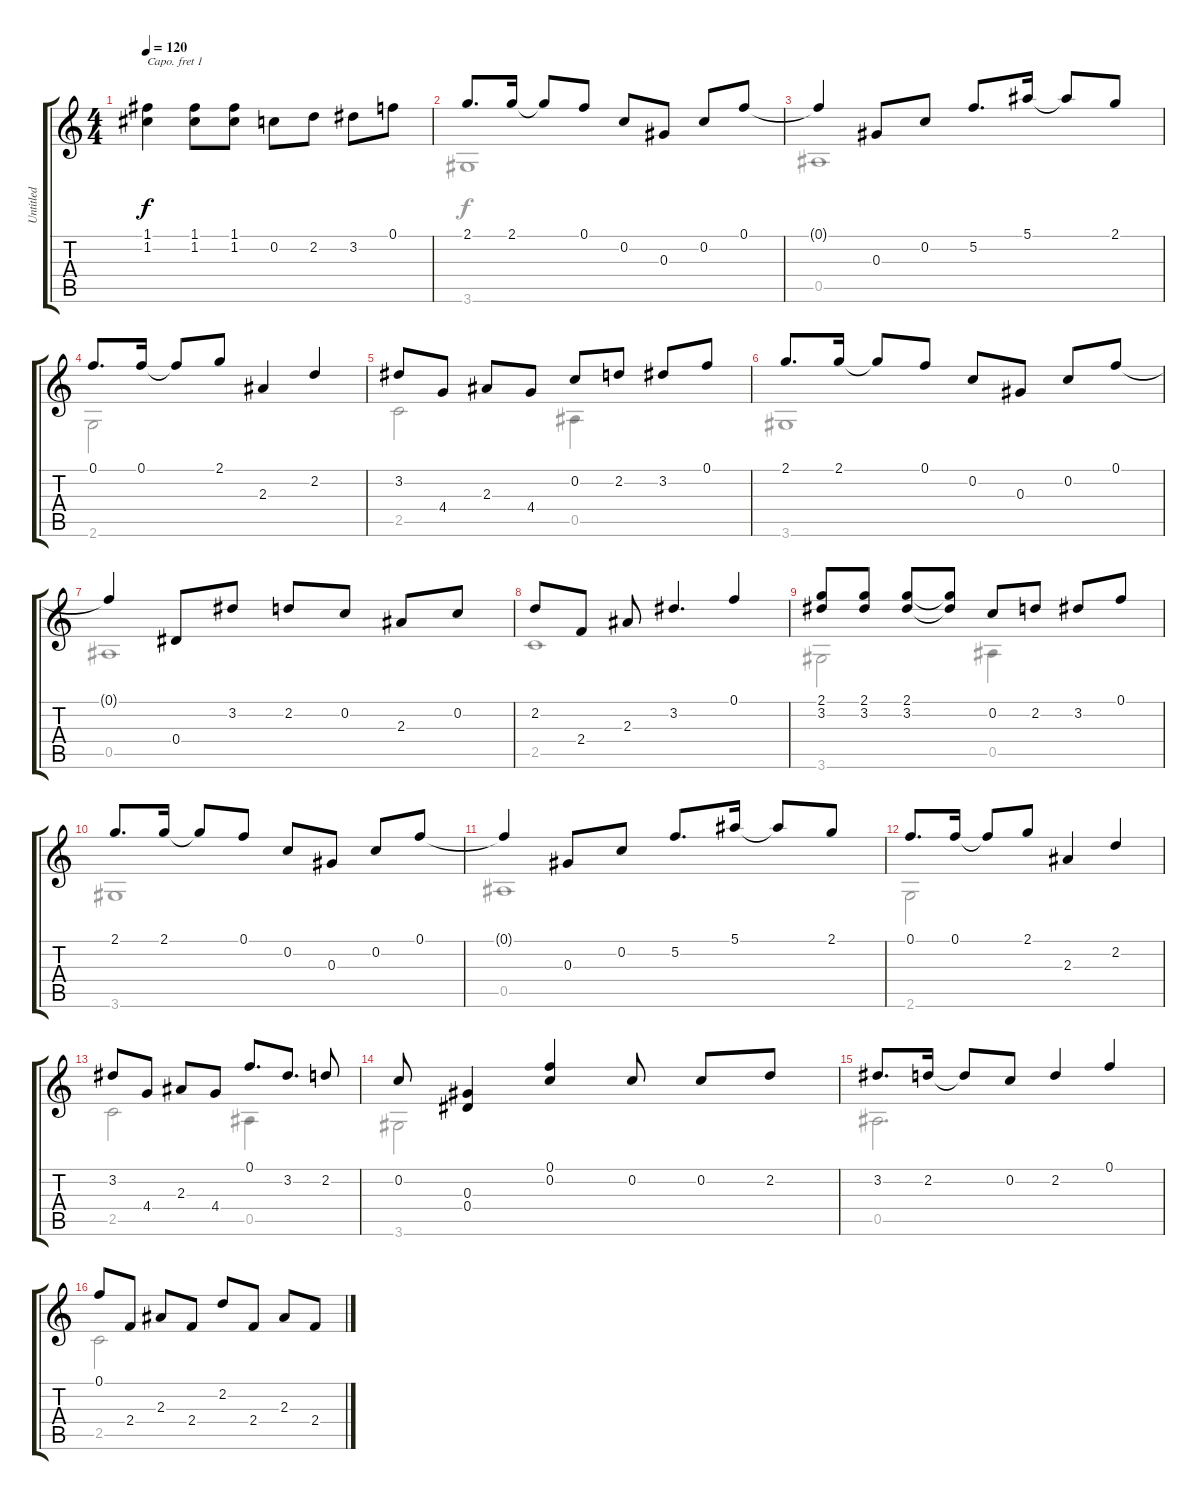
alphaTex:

\track ("Untitled" "Untitled") {instrument acousticguitarnylon}
\staff {score tabs}
\capo 1
\tuning (E4 B3 G3 D3 A2 E2) {hide}
\voice
\ts (4 4)
\tempo 120
\clef g2
\ks c
(1.1 1.2).4{dy f} (1.1 1.2).8 (1.1 1.2).8 0.2.8 2.2.8 3.2.8 0.1.8 |
2.1.8{d} 2.1.16 2.1{t}.8 0.1.8 0.2.8 0.3.8 0.2.8 0.1.8 |
0.1{t}.4 0.3.8 0.2.8 5.2.8{d} 5.1.16 5.1{t}.8 2.1.8 |
0.1.8{d} 0.1.16 0.1{t}.8 2.1.8 2.3.4 2.2.4 |
3.2.8 4.4.8 2.3.8 4.4.8 0.2.8 2.2.8 3.2.8 0.1.8 |
2.1.8{d} 2.1.16 2.1{t}.8 0.1.8 0.2.8 0.3.8 0.2.8 0.1.8 |
0.1{t}.4 0.4.8 3.2.8 2.2.8 0.2.8 2.3.8 0.2.8 |
2.2.8 2.4.8 2.3.8 3.2.4{d} 0.1.4 |
(2.1 3.2).8 (2.1 3.2).8 (2.1 3.2).8 (2.1{t} 3.2{t}).8 0.2.8 2.2.8 3.2.8 0.1.8 |
2.1.8{d} 2.1.16 2.1{t}.8 0.1.8 0.2.8 0.3.8 0.2.8 0.1.8 |
0.1{t}.4 0.3.8 0.2.8 5.2.8{d} 5.1.16 5.1{t}.8 2.1.8 |
0.1.8{d} 0.1.16 0.1{t}.8 2.1.8 2.3.4 2.2.4 |
3.2.8 4.4.8 2.3.8 4.4.8 0.1.8{d} 3.2.8{d} 2.2.8 |
0.2.8 (0.3 0.4).4 (0.1 0.2).4 0.2.8 0.2.8 2.2.8 |
3.2.8{d} 2.2.16 2.2{t}.8 0.2.8 2.2.4 0.1.4 |
0.1.8 2.4.8 2.3.8 2.4.8 2.2.8 2.4.8 2.3.8 2.4.8
\voice
\clef g2
\ottava regular
\simile none
\ks c
|
3.6.1 |
0.5.1 |
2.6.2 |
2.5.2 0.5.4 |
3.6.1 |
0.5.1 |
2.5.1 |
3.6.2 0.5.4 |
3.6.1 |
0.5.1 |
2.6.2 |
2.5.2 0.5.4 |
3.6.2 |
0.5.2{d} |
2.5.2
